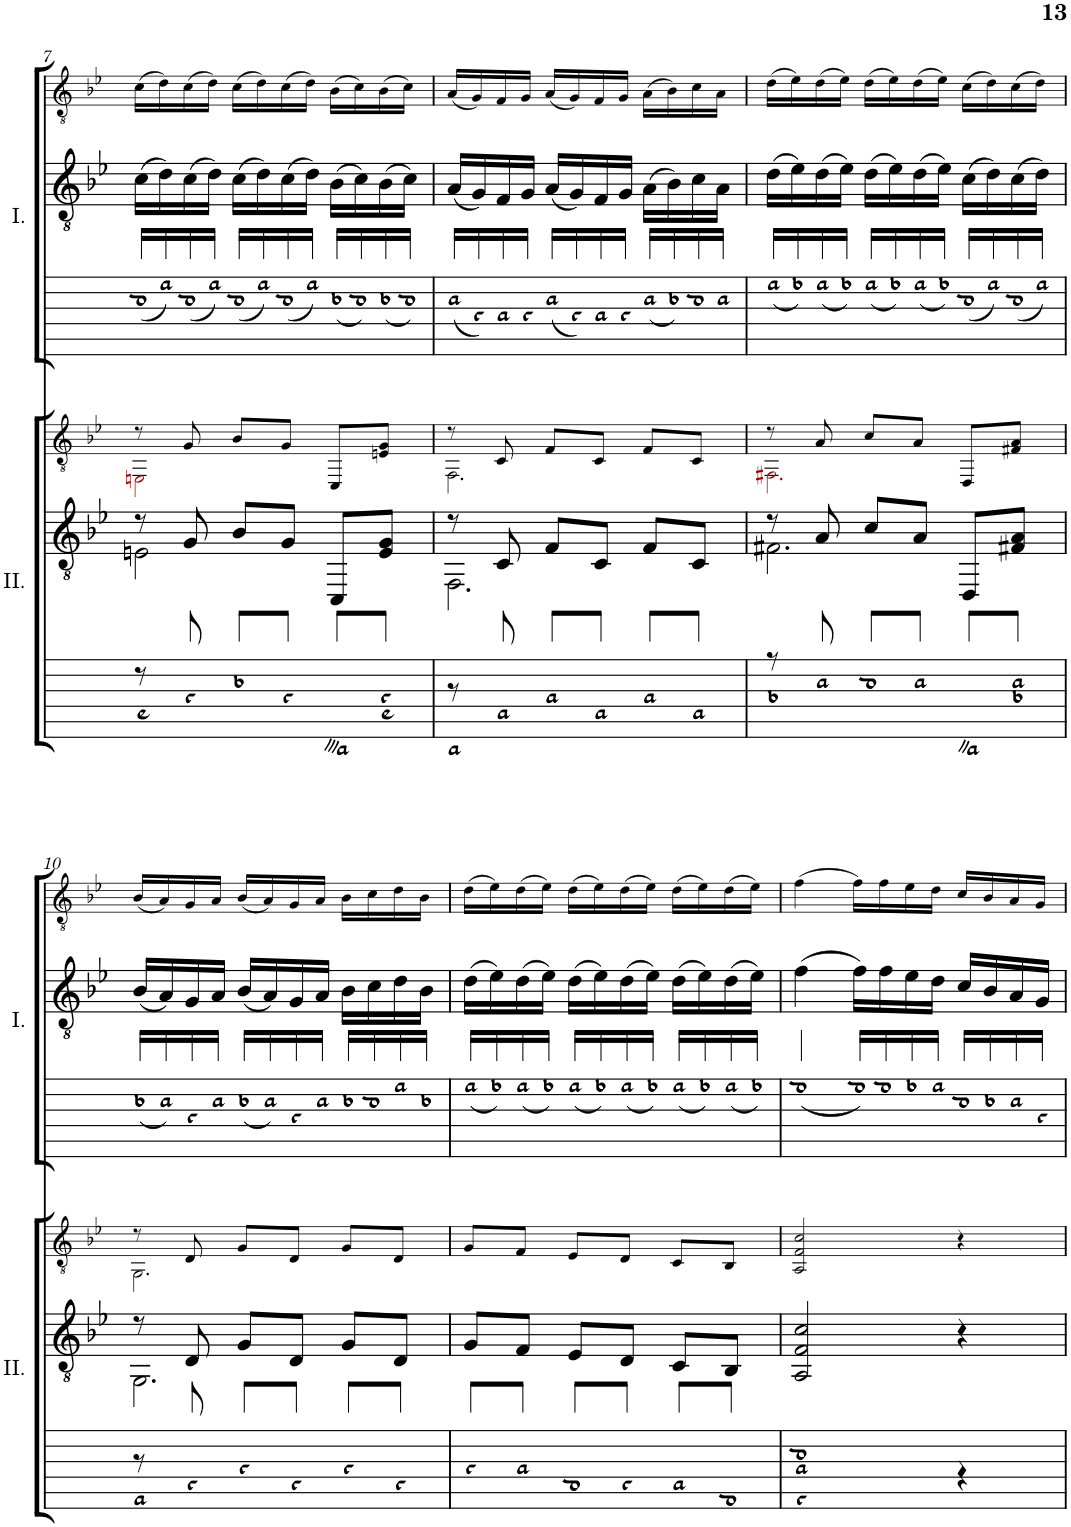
**kern	**kern	**kern	**kern	**kern	**kern
*part2	*part2	*part2	*part1	*part1	*part1
*staff6	*staff5	*staff4	*staff3	*staff2	*staff1
*I"II.	*	*	*I"I.	*	*
*I'II.	*	*	*I'I.	*	*
!!LO:PB:g=z
*	*clefGv2	*clefGv2	*	*clefGv2	*clefGv2
*k[b-e-]	*k[b-e-]	*k[b-e-]	*k[b-e-]	*k[b-e-]	*k[b-e-]
*M3/4	*M3/4	*M3/4	*M3/4	*M3/4	*M3/4
=7	=7	=7	=7	=7	=7
*^	*^	*^	*	*	*
2E#X	8r	8r	2En\	8r	2EEni\	16c/LL	16c\LL	(16c\LL
.	.	.	.	.	.	16d/	16d\	16d\)
.	8G/	8G/	.	8G/	.	16c/	16c\	(16c\
.	.	.	.	.	.	16d/JJ	16d\JJ	16d\JJ)
.	8B-/L	8B-/L	.	8B-/L	.	16c/LL	16c\LL	(16c\LL
.	.	.	.	.	.	16d/	16d\	16d\)
.	8G/J	8G/J	.	8G/J	.	16c/	16c\	(16c\
.	.	.	.	.	.	16d/JJ	16d\JJ	16d\JJ)
4ryy	8CC/L	8CC/L	4ryy	8CC/L	4ryy	16B-/LL	16B-\LL	(16B-\LL
.	.	.	.	.	.	16c/	16c\	16c\)
.	8E#X/ 8G/J	8E/ 8G/J	.	8En/ 8G/J	.	16B-/	16B-\	(16B-\
.	.	.	.	.	.	16c/JJ	16c\JJ	16c\JJ)
=8	=8	=8	=8	=8	=8	=8	=8	=8
2.FF	8r	8r	2.FF\	8r	2.FF\	16A/LL	16A/LL	(16A/LL
.	.	.	.	.	.	16G/	16G/	16G/)
.	8C/	8C/	.	8C/	.	16F/	16F/	16F/
.	.	.	.	.	.	16G/JJ	16G/JJ	16G/JJ
.	8F/L	8F/L	.	8F/L	.	16A/LL	16A/LL	(16A/LL
.	.	.	.	.	.	16G/	16G/	16G/)
.	8C/J	8C/J	.	8C/J	.	16F/	16F/	16F/
.	.	.	.	.	.	16G/JJ	16G/JJ	16G/JJ
.	8F/L	8F/L	.	8F/L	.	16A/LL	16A\LL	(16A\LL
.	.	.	.	.	.	16B-/	16B-\	16B-\)
.	8C/J	8C/J	.	8C/J	.	16c/	16c\	16c\
.	.	.	.	.	.	16A/JJ	16A\JJ	16A\JJ
=9	=9	=9	=9	=9	=9	=9	=9	=9
2.F#X	8r	8r	2.F#X\	8r	2.FF#Xi\	16d/LL	16d\LL	(16d\LL
.	.	.	.	.	.	16e-/	16e-\	16e-\)
.	8A/	8A/	.	8A/	.	16d/	16d\	(16d\
.	.	.	.	.	.	16e-/JJ	16e-\JJ	16e-\JJ)
.	8c/L	8c/L	.	8c/L	.	16d/LL	16d\LL	(16d\LL
.	.	.	.	.	.	16e-/	16e-\	16e-\)
.	8A/J	8A/J	.	8A/J	.	16d/	16d\	(16d\
.	.	.	.	.	.	16e-/JJ	16e-\JJ	16e-\JJ)
.	8DD/L	8DD/L	.	8DD/L	.	16c/LL	16c\LL	(16c\LL
.	.	.	.	.	.	16d/	16d\	16d\)
.	8F#X/ 8A/J	8F#X/ 8A/J	.	8F#X/ 8A/J	.	16c/	16c\	(16c\
.	.	.	.	.	.	16d/JJ	16d\JJ	16d\JJ)
!!LO:LB:g=z
=10	=10	=10	=10	=10	=10	=10	=10	=10
2.GG	8r	8r	2.GG\	8r	2.GG\	16B-/LL	16B-/LL	(16B-/LL
.	.	.	.	.	.	16A/	16A/	16A/)
.	8D/	8D/	.	8D/	.	16G/	16G/	16G/
.	.	.	.	.	.	16A/JJ	16A/JJ	16A/JJ
.	8G/L	8G/L	.	8G/L	.	16B-/LL	16B-/LL	(16B-/LL
.	.	.	.	.	.	16A/	16A/	16A/)
.	8D/J	8D/J	.	8D/J	.	16G/	16G/	16G/
.	.	.	.	.	.	16A/JJ	16A/JJ	16A/JJ
.	8G/L	8G/L	.	8G/L	.	16B-/LL	16B-\LL	16B-\LL
.	.	.	.	.	.	16c/	16c\	16c\
.	8D/J	8D/J	.	8D/J	.	16d/	16d\	16d\
.	.	.	.	.	.	16B-/JJ	16B-\JJ	16B-\JJ
*v	*v	*	*	*	*	*	*	*
*	*v	*v	*	*	*	*	*
*	*	*v	*v	*	*	*
=11	=11	=11	=11	=11	=11
8G/L	8G/L	8G/L	16d/LL	16d\LL	(16d\LL
.	.	.	16e-/	16e-\	16e-\)
8F/J	8F/J	8F/J	16d/	16d\	(16d\
.	.	.	16e-/JJ	16e-\JJ	16e-\JJ)
8E-/L	8E-/L	8E-/L	16d/LL	16d\LL	(16d\LL
.	.	.	16e-/	16e-\	16e-\)
8D/J	8D/J	8D/J	16d/	16d\	(16d\
.	.	.	16e-/JJ	16e-\JJ	16e-\JJ)
8C/L	8C/L	8C/L	16d/LL	16d\LL	(16d\LL
.	.	.	16e-/	16e-\	16e-\)
8BB-/J	8BB-/J	8BB-/J	16d/	16d\	(16d\
.	.	.	16e-/JJ	16e-\JJ	16e-\JJ)
=12	=12	=12	=12	=12	=12
2AA 2F 2c	2AA/ 2F/ 2c/	2AA/ 2F/ 2c/	4f/	4f\	(4f\
.	.	.	16f/LL	16f\LL	16f\LL)
.	.	.	16f/	16f\	16f\
.	.	.	16e-/	16e-\	16e-\
.	.	.	16d/JJ	16d\JJ	16d\JJ
4r	4r	4r	16c/LL	16c/LL	16c/LL
.	.	.	16B-/	16B-/	16B-/
.	.	.	16A/	16A/	16A/
.	.	.	16G/JJ	16G/JJ	16G/JJ
=	=	=	=	=	=
*-	*-	*-	*-	*-	*-
